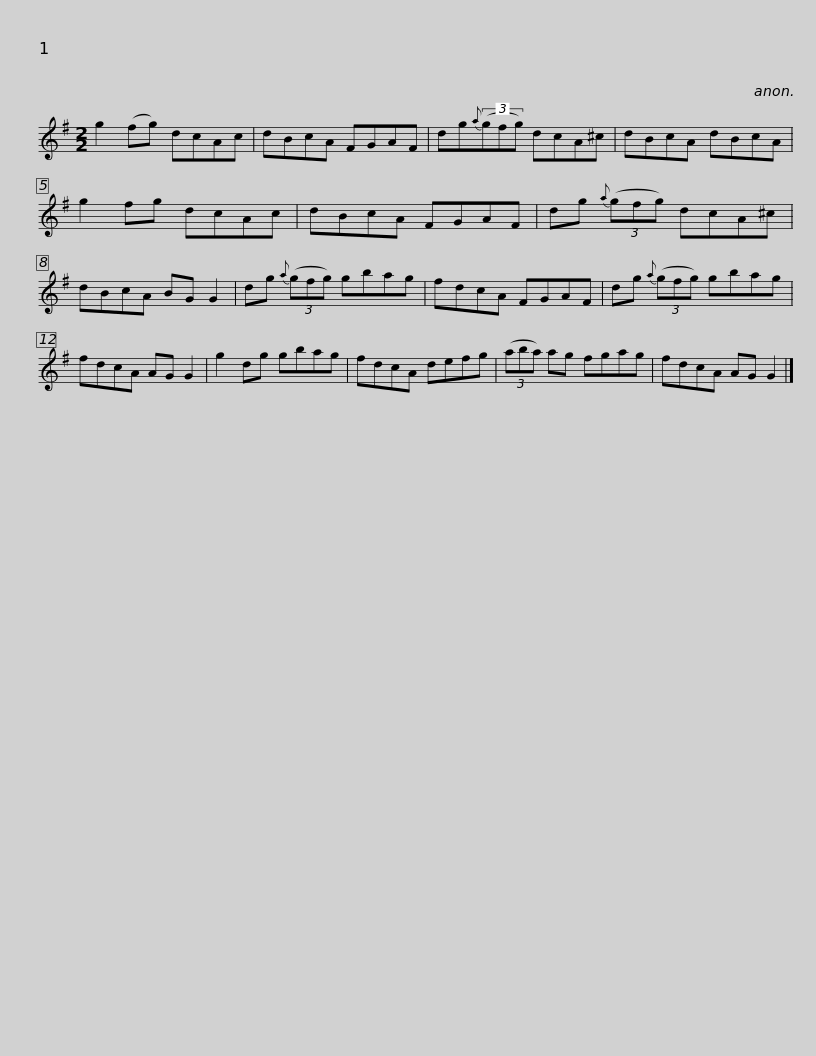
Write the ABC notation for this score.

X:1
L:1/8
M:2/2
I:linebreak $
K:G
V:1 treble
V:1
 g2 (fg) dcAc | dBcA FGAF | dg{a}(3(gfg) dcA^c | dBcA dBcA | g2 fg dcAc |$ %5
 dBcA FGAF | dg{a} (3(gfg) dcA^c | dBcA BG G2 | dg{a} (3(gfg) gbag | fdcA FGAF |$ %10
 dg{a} (3(gfg) gbag | fdcA AG G2 | g2 dg gbag | fdcA defg | (3(aba) ag fgag |$ %15
 fdcA AG G2 |] %16
